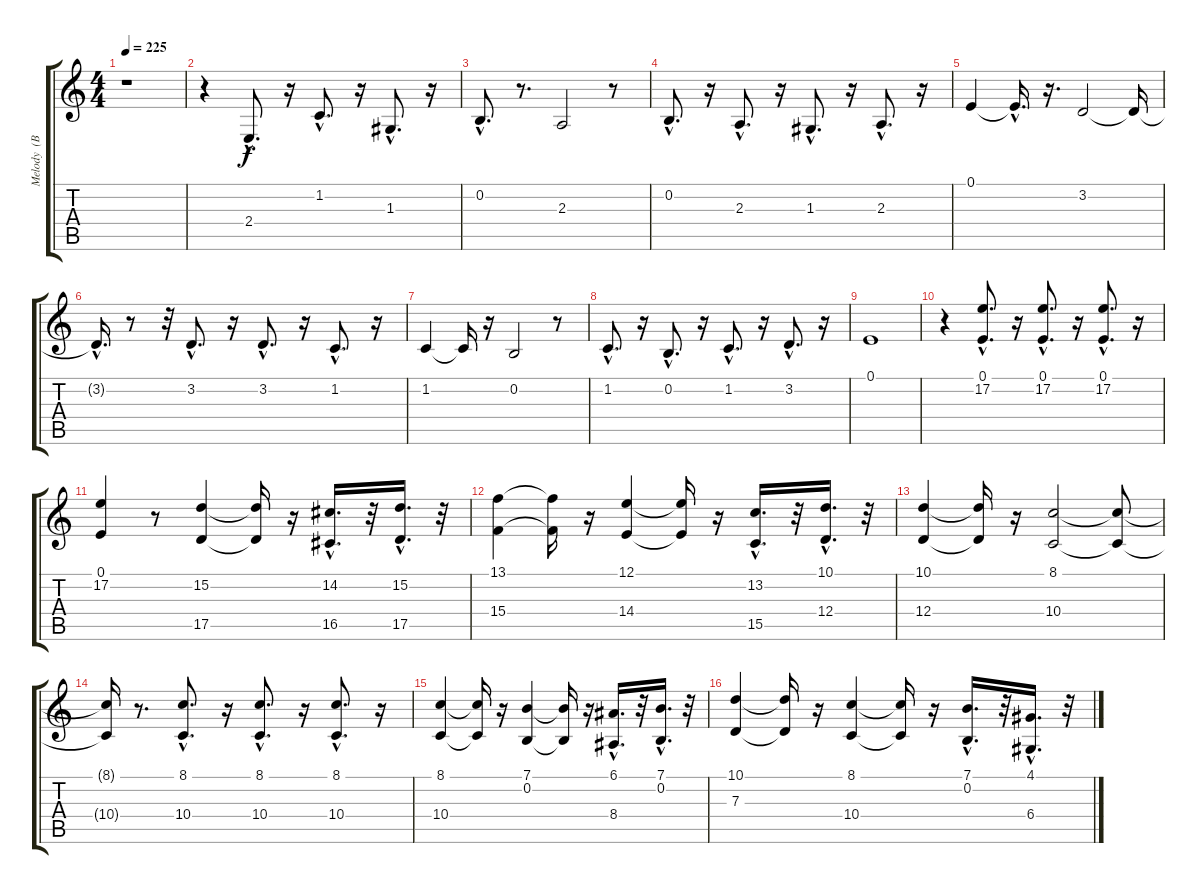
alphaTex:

\track ("Melody  (BB)" "Melody  (B") {instrument oboe}
\staff {score tabs}
\tuning (E4 B3 G3 D3 A2 E2) {hide}
\ts (4 4)
\tempo 225
\clef g2
\ks c
r.1{dy f instrument oboe} |
r.4 2.4{hac}.8{d} r.16 1.2{hac}.8{d} r.16 1.3{hac}.8{d} r.16 |
0.2{hac}.8{d} r.8{d} 2.3.2 r.8 |
0.2{hac}.8{d} r.16 2.3{hac}.8{d} r.16 1.3{hac}.8{d} r.16 2.3{hac}.8{d} r.16 |
0.1.4 0.1{hac t}.16{d} r.16{d} 3.2.2 3.2{t}.16 |
3.2{hac t}.16{d} r.8 r.32 3.2{hac}.8{d} r.16 3.2{hac}.8{d} r.16 1.2{hac}.8{d} r.16 |
1.2.4 1.2{t}.16 r.16 0.2.2 r.8 |
1.2{hac}.8{d} r.16 0.2{hac}.8{d} r.16 1.2{hac}.8{d} r.16 3.2{hac}.8{d} r.16 |
0.1.1 |
r.4 (0.1{hac} 17.2{hac}).8{d} r.16 (0.1{hac} 17.2{hac}).8{d} r.16 (0.1{hac} 17.2{hac}).8{d} r.16 |
(0.1 17.2).4 r.8 (15.2 17.5).4 (15.2{t} 17.5{t}).16 r.16 (14.2{hac} 16.5{hac}).16{d} r.32 (15.2{hac} 17.5{hac}).16{d} r.32 |
(13.1 15.4).4 (13.1{t} 15.4{t}).16 r.16 (12.1 14.4).4 (12.1{t} 14.4{t}).16 r.16 (13.2 15.5{hac}).16{d} r.32 (10.1{hac} 12.4{hac}).16{d} r.32 |
(10.1 12.4).4 (10.1{t} 12.4{t}).16 r.16 (8.1 10.4).2 (8.1{t} 10.4{t}).8 |
(8.1{t} 10.4{t}).16 r.8{d} (8.1{hac} 10.4{hac}).8{d} r.16 (8.1{hac} 10.4{hac}).8{d} r.16 (8.1{hac} 10.4{hac}).8{d} r.16 |
(8.1 10.4).4 (8.1{t} 10.4{t}).16 r.16 (7.1 0.2).4 (7.1{t} 0.2{t}).16 r.16 (6.1{hac} 8.4{hac}).16{d} r.32 (7.1{hac} 0.2{hac}).16{d} r.32 |
(10.1 7.3).4 (10.1{t} 7.3{t}).16 r.16 (8.1 10.4).4 (8.1{t} 10.4{t}).16 r.16 (7.1{hac} 0.2{hac}).16{d} r.32 (4.1{hac} 6.4{hac}).16{d} r.32
